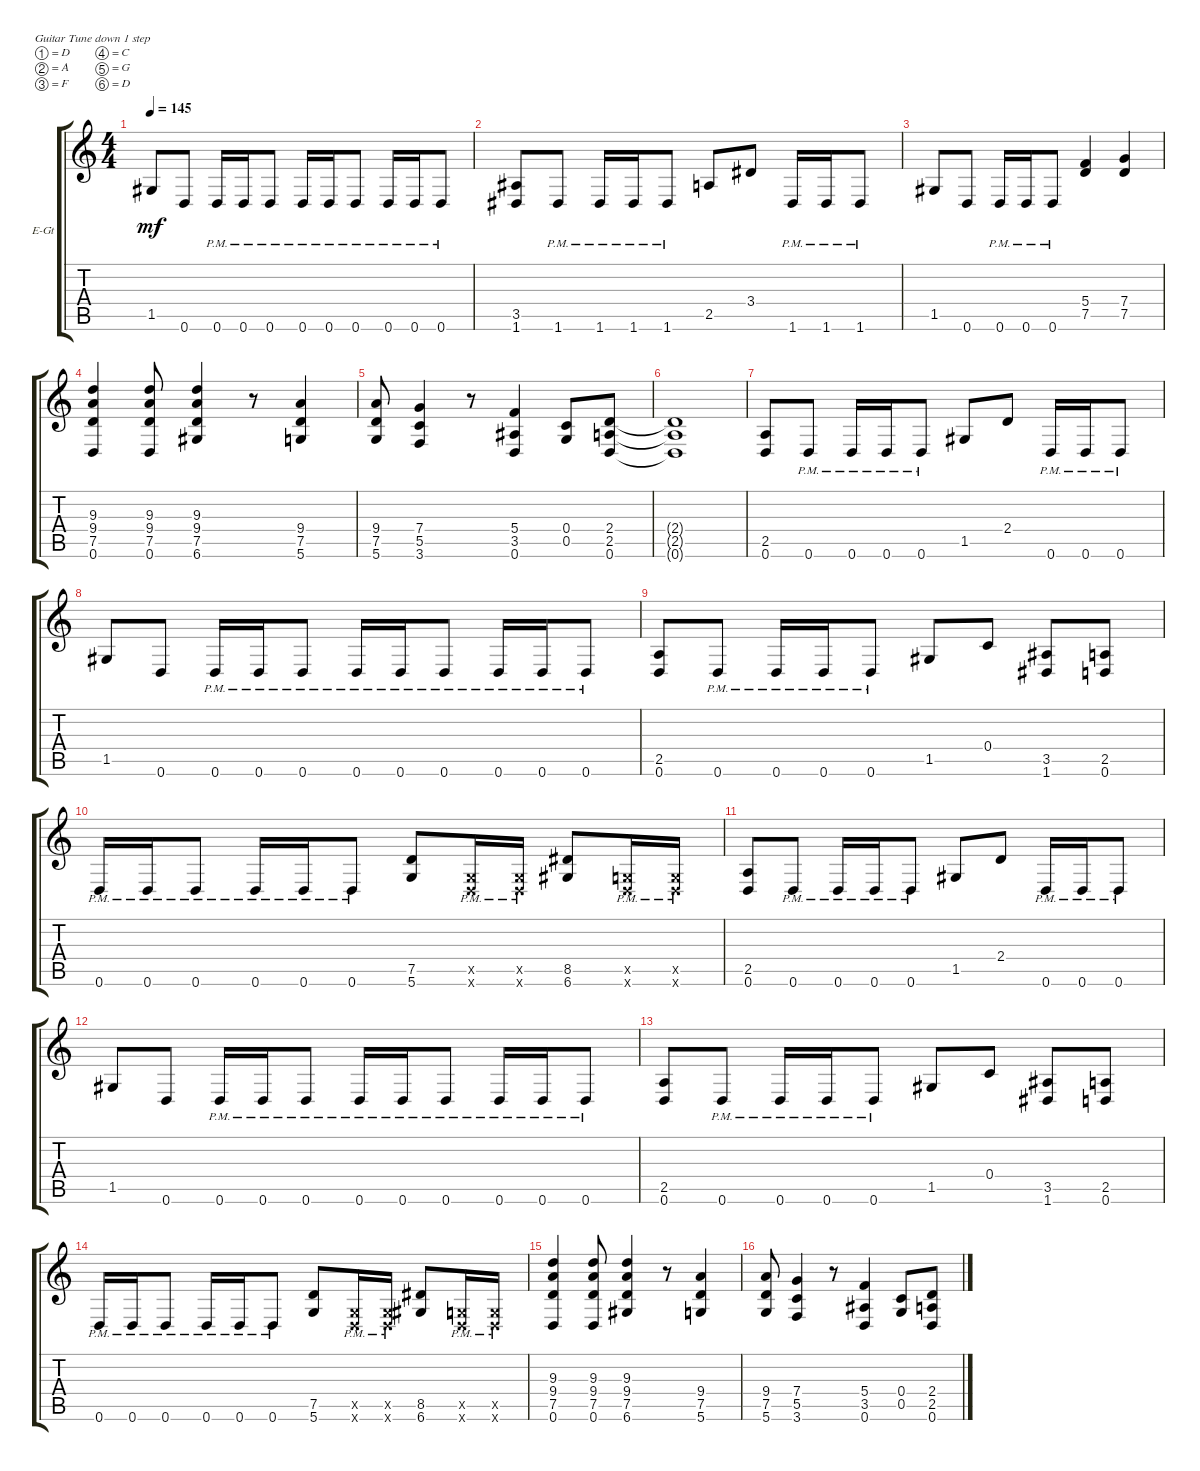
\bracketExtendMode groupsimilarinstruments
\firstSystemTrackNameOrientation horizontal
\otherSystemsTrackNameOrientation horizontal
\track ("Adam - Lead" "E-Gt") {instrument distortionguitar}
\staff {score tabs}
\tuning (D4 A3 F3 C3 G2 D2)
\ts (4 4)
\tempo 145
\clef g2
\ks c
1.5.8{dy mf} 0.6.8 0.6{pm}.16 0.6{pm}.16 0.6{pm}.8 0.6{pm}.16 0.6{pm}.16 0.6{pm}.8 0.6{pm}.16 0.6{pm}.16 0.6{pm}.8 |
(1.6 3.5).8 1.6{pm}.8 1.6{pm}.16 1.6{pm}.16 1.6{pm}.8 2.5.8 3.4.8 1.6{pm}.16 1.6{pm}.16 1.6{pm}.8 |
1.5.8 0.6.8 0.6{pm}.16 0.6{pm}.16 0.6{pm}.8 (7.5 5.4).4 (7.5 7.4).4 |
(7.5 9.4 9.3 0.6).4 (0.6 7.5 9.4 9.3).8 (6.6 7.5 9.4 9.3).4 r.8 (5.6 7.5 9.4).4 |
(5.6 7.5 9.4).8 (3.6 5.5 7.4).4 r.8 (0.6 3.5 5.4).4 (0.4 0.5).8 (0.6 2.5 2.4).8 |
(0.6{t} 2.5{t} 2.4{t}).1 |
(0.6 2.5).8 0.6{pm}.8 0.6{pm}.16 0.6{pm}.16 0.6{pm}.8 1.5.8 2.4.8 0.6{pm}.16 0.6{pm}.16 0.6{pm}.8 |
1.5.8 0.6.8 0.6{pm}.16 0.6{pm}.16 0.6{pm}.8 0.6{pm}.16 0.6{pm}.16 0.6{pm}.8 0.6{pm}.16 0.6{pm}.16 0.6{pm}.8 |
(0.6 2.5).8 0.6{pm}.8 0.6{pm}.16 0.6{pm}.16 0.6{pm}.8 1.5.8 0.4.8 (1.6 3.5).8 (0.6 2.5).8 |
0.6{pm}.16 0.6{pm}.16 0.6{pm}.8 0.6{pm}.16 0.6{pm}.16 0.6{pm}.8 (7.5 5.6).8 (0.6{pm x} 0.5{pm x}).16 (0.5{pm x} 0.6{pm x}).16 (6.6 8.5).8 (0.5{pm x} 0.6{pm x}).16 (0.6{pm x} 0.5{pm x}).16 |
(0.6 2.5).8 0.6{pm}.8 0.6{pm}.16 0.6{pm}.16 0.6{pm}.8 1.5.8 2.4.8 0.6{pm}.16 0.6{pm}.16 0.6{pm}.8 |
1.5.8 0.6.8 0.6{pm}.16 0.6{pm}.16 0.6{pm}.8 0.6{pm}.16 0.6{pm}.16 0.6{pm}.8 0.6{pm}.16 0.6{pm}.16 0.6{pm}.8 |
(0.6 2.5).8 0.6{pm}.8 0.6{pm}.16 0.6{pm}.16 0.6{pm}.8 1.5.8 0.4.8 (1.6 3.5).8 (0.6 2.5).8 |
0.6{pm}.16 0.6{pm}.16 0.6{pm}.8 0.6{pm}.16 0.6{pm}.16 0.6{pm}.8 (7.5 5.6).8 (0.6{pm x} 0.5{pm x}).16 (0.5{pm x} 0.6{pm x}).16 (6.6 8.5).8 (0.5{pm x} 0.6{pm x}).16 (0.6{pm x} 0.5{pm x}).16 |
(7.5 9.4 9.3 0.6).4 (0.6 7.5 9.4 9.3).8 (6.6 7.5 9.4 9.3).4 r.8 (5.6 7.5 9.4).4 |
(5.6 7.5 9.4).8 (3.6 5.5 7.4).4 r.8 (0.6 3.5 5.4).4 (0.4 0.5).8 (0.6 2.5 2.4).8
